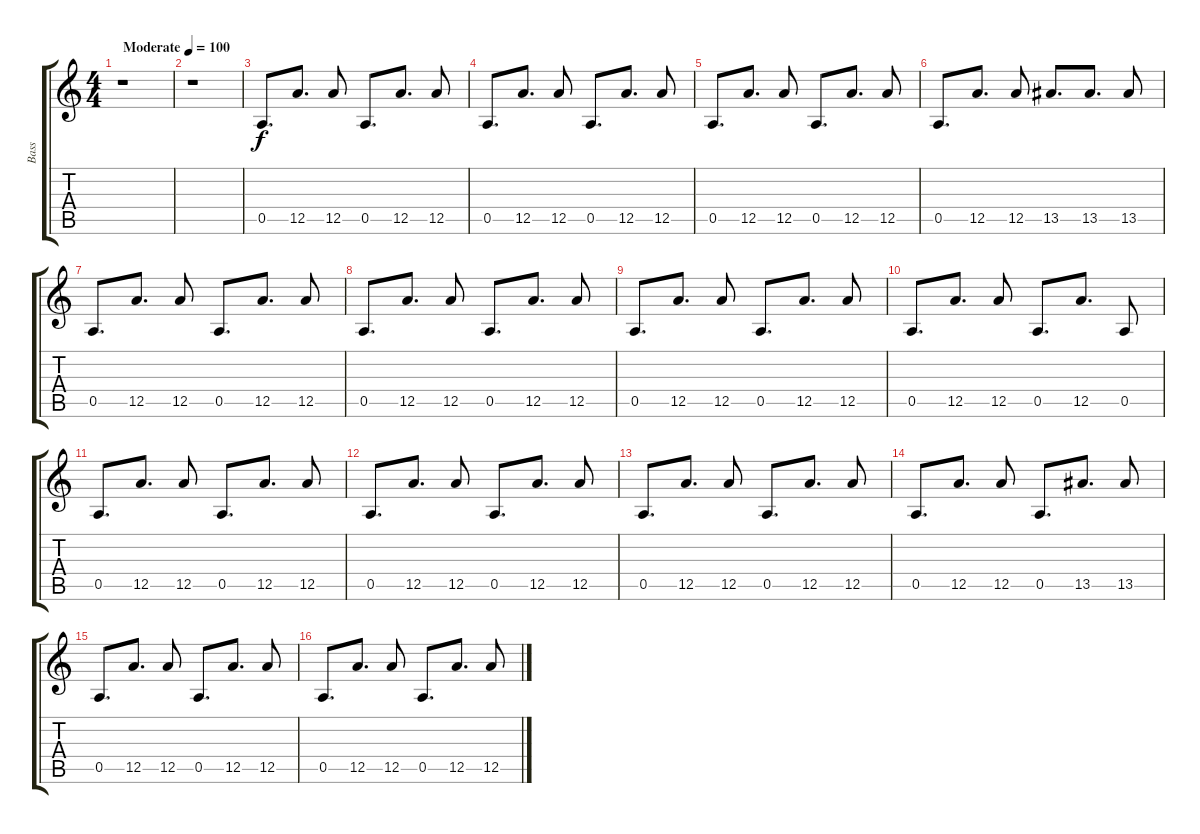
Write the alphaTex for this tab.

\track ("Bass" "Bass") {instrument electricbasspick}
\staff {score tabs}
\tuning (E4 B3 G3 D3 A2 E2) {hide}
\ts (4 4)
\tempo (100 "Moderate")
\clef g2
\ks c
r.1{dy f instrument electricbasspick} |
r.1 |
0.5.8{d} 12.5.8{d} 12.5.8 0.5.8{d} 12.5.8{d} 12.5.8 |
0.5.8{d} 12.5.8{d} 12.5.8 0.5.8{d} 12.5.8{d} 12.5.8 |
0.5.8{d} 12.5.8{d} 12.5.8 0.5.8{d} 12.5.8{d} 12.5.8 |
0.5.8{d} 12.5.8{d} 12.5.8 13.5.8{d} 13.5.8{d} 13.5.8 |
0.5.8{d} 12.5.8{d} 12.5.8 0.5.8{d} 12.5.8{d} 12.5.8 |
0.5.8{d} 12.5.8{d} 12.5.8 0.5.8{d} 12.5.8{d} 12.5.8 |
0.5.8{d} 12.5.8{d} 12.5.8 0.5.8{d} 12.5.8{d} 12.5.8 |
0.5.8{d} 12.5.8{d} 12.5.8 0.5.8{d} 12.5.8{d} 0.5.8 |
0.5.8{d} 12.5.8{d} 12.5.8 0.5.8{d} 12.5.8{d} 12.5.8 |
0.5.8{d} 12.5.8{d} 12.5.8 0.5.8{d} 12.5.8{d} 12.5.8 |
0.5.8{d} 12.5.8{d} 12.5.8 0.5.8{d} 12.5.8{d} 12.5.8 |
0.5.8{d} 12.5.8{d} 12.5.8 0.5.8{d} 13.5.8{d} 13.5.8 |
0.5.8{d} 12.5.8{d} 12.5.8 0.5.8{d} 12.5.8{d} 12.5.8 |
0.5.8{d} 12.5.8{d} 12.5.8 0.5.8{d} 12.5.8{d} 12.5.8
